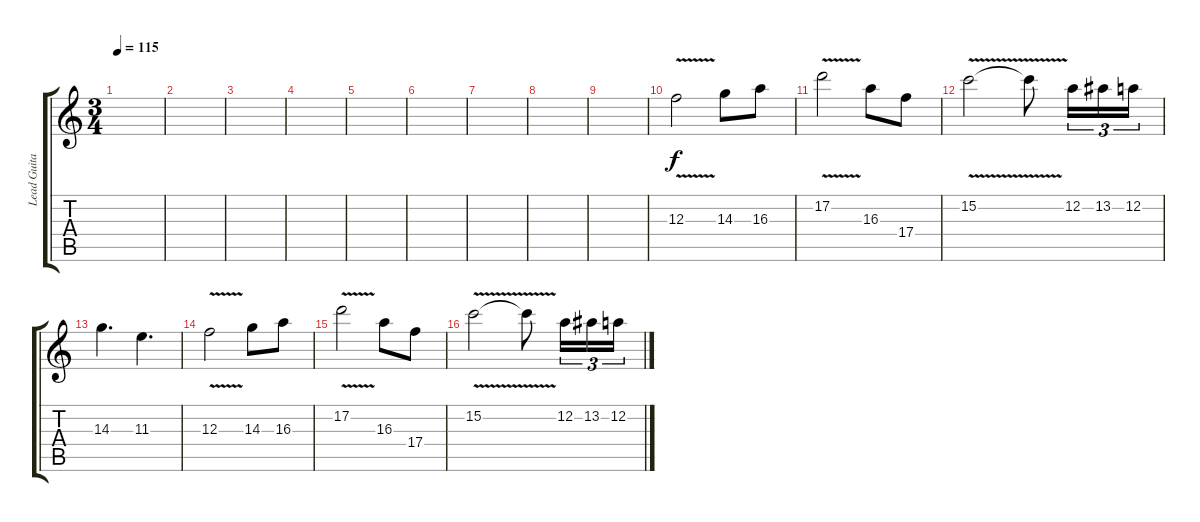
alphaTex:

\track ("Lead Guitar" "Lead Guita") {instrument distortionguitar}
\staff {score tabs}
\tuning (D4 A3 F3 C3 G2 D2) {hide}
\ts (3 4)
\tempo 115
\clef g2
\ks c
|
|
|
|
|
|
|
|
|
12.3{v}.2{volume 14} 14.3.8 16.3.8 |
17.2{v}.2 16.3.8 17.4.8 |
15.2{v}.2 15.2{v t}.8 12.2.16{tu (3 2)} 13.2.16{tu (3 2)} 12.2.16{tu (3 2)} |
14.3.4{d} 11.3.4{d} |
12.3{v}.2 14.3.8 16.3.8 |
17.2{v}.2 16.3.8 17.4.8 |
15.2{v}.2 15.2{v t}.8 12.2.16{tu (3 2)} 13.2.16{tu (3 2)} 12.2.16{tu (3 2)}
